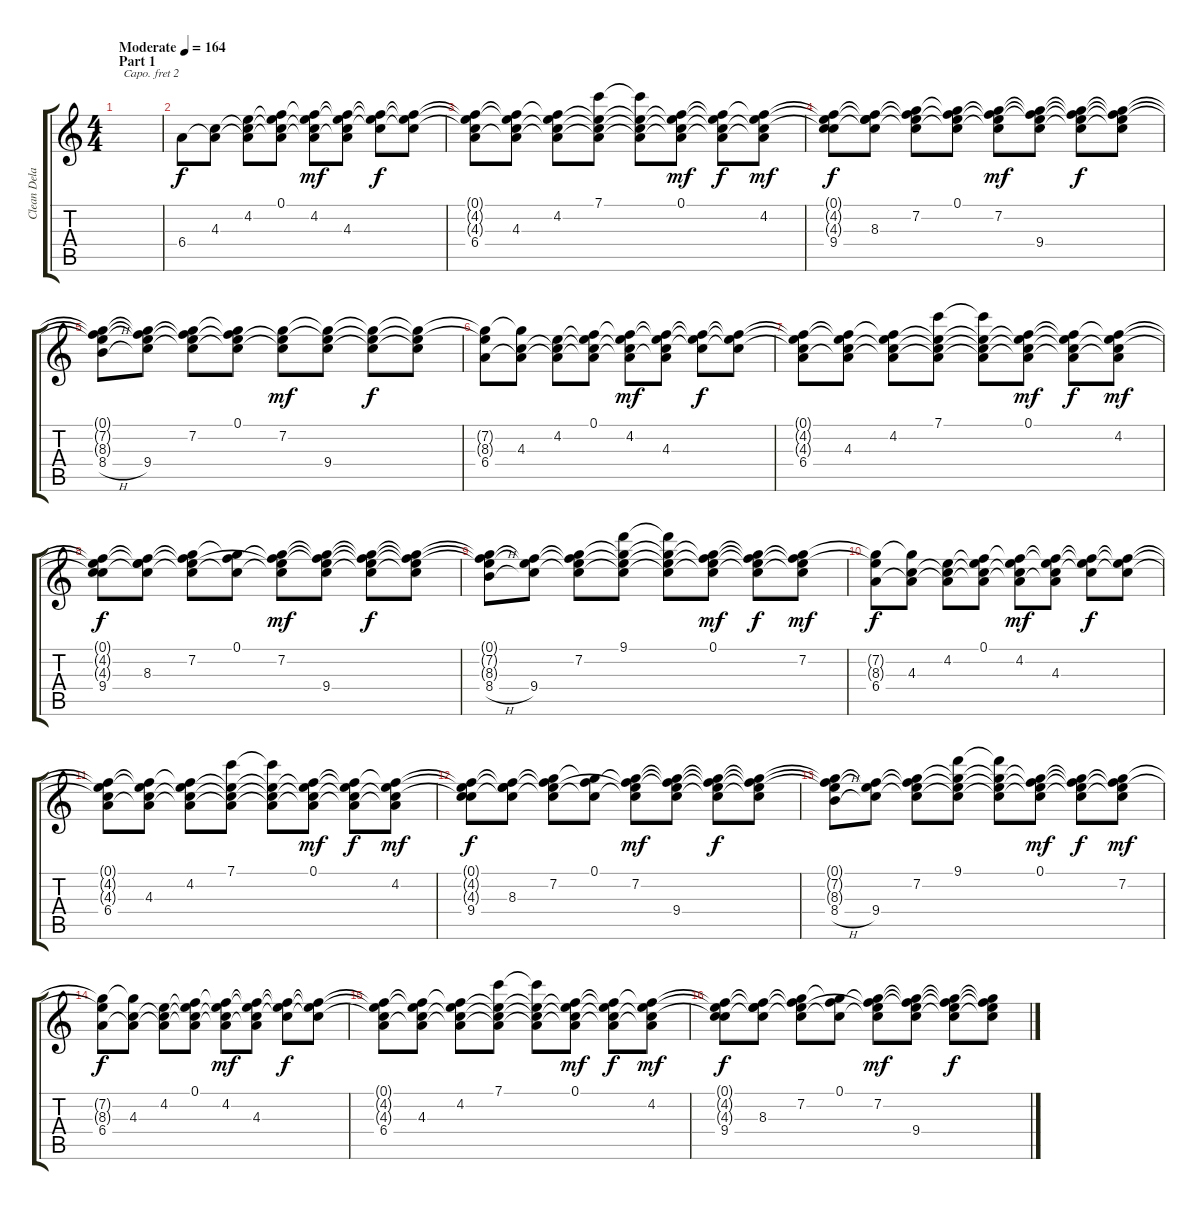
\track ("Clean Delay 4" "Clean Dela") {instrument electricguitarclean}
\staff {score tabs}
\capo 2
\tuning (Eb4 Bb3 Gb3 Db3 Ab2 Eb2) {hide}
\ts (4 4)
\section ("" "Part 1")
\tempo (164 "Moderate")
\clef g2
\ks c
|
6.4.8 (4.3 6.4{t}).8 (4.2 4.3{t} 6.4{t}).8 (0.1 4.2{t} 4.3{t} 6.4{t}).8 (0.1{t} 4.2 4.3{t} 6.4{t}).8{dy mf} (0.1{t} 4.2{t} 4.3 6.4{t}).8 (0.1{t} 4.2{t} 4.3{t}).8{dy f} (0.1{t} 4.2{t} 4.3{t}).8 |
(0.1{t} 4.2{t} 4.3{t} 6.4).8 (0.1{t} 4.2{t} 4.3 6.4{t}).8 (0.1{t} 4.2 4.3{t} 6.4{t}).8 (7.1 4.2{t} 4.3{t} 6.4{t}).8 (7.1{t} 4.2{t} 4.3{t} 6.4{t}).8 (0.1 4.2{t} 4.3{t} 6.4{t}).8{dy mf} (0.1{t} 4.2{t} 4.3{t} 6.4{t}).8{dy f} (0.1{t} 4.2 4.3{t} 6.4{t}).8{dy mf} |
(0.1{t} 4.2{t} 4.3{t} 9.4).8{dy f} (0.1{t} 4.2{t} 8.3 9.4{t}).8 (0.1{t} 7.2 8.3{t} 9.4{t}).8 (0.1 7.2{t} 8.3{t} 9.4{t}).8 (0.1{t} 7.2 8.3{t} 9.4{t}).8{dy mf} (0.1{t} 7.2{t} 8.3{t} 9.4).8 (0.1{t} 7.2{t} 8.3{t} 9.4{t}).8{dy f} (0.1{t} 7.2{t} 8.3{t} 9.4{t}).8 |
(0.1{t} 7.2{t} 8.3{t} 8.4{h}).8 (0.1{t} 7.2{t} 8.3{t} 9.4).8 (0.1{t} 7.2 8.3{t} 9.4{t}).8 (0.1 7.2{t} 8.3{t} 9.4{t}).8 (7.2 8.3{t} 9.4{t}).8{dy mf} (7.2{t} 8.3{t} 9.4).8 (7.2{t} 8.3{t} 9.4{t}).8{dy f} (7.2{t} 8.3{t} 9.4{t}).8 |
(7.2{t} 8.3{t} 6.4).8 (7.2{t} 4.3 6.4{t}).8 (4.2 4.3{t} 6.4{t}).8 (0.1 4.2{t} 4.3{t} 6.4{t}).8 (0.1{t} 4.2 4.3{t} 6.4{t}).8{dy mf} (0.1{t} 4.2{t} 4.3 6.4{t}).8 (0.1{t} 4.2{t} 4.3{t}).8{dy f} (0.1{t} 4.2{t} 4.3{t}).8 |
(0.1{t} 4.2{t} 4.3{t} 6.4).8 (0.1{t} 4.2{t} 4.3 6.4{t}).8 (0.1{t} 4.2 4.3{t} 6.4{t}).8 (7.1 4.2{t} 4.3{t} 6.4{t}).8 (7.1{t} 4.2{t} 4.3{t} 6.4{t}).8 (0.1 4.2{t} 4.3{t} 6.4{t}).8{dy mf} (0.1{t} 4.2{t} 4.3{t} 6.4{t}).8{dy f} (0.1{t} 4.2 4.3{t} 6.4{t}).8{dy mf} |
(0.1{t} 4.2{t} 4.3{t} 9.4).8{dy f} (0.1{t} 4.2{t} 8.3 9.4{t}).8 (0.1{t} 7.2 8.3{t} 9.4{t}).8 (0.1 7.2{t} 9.4{t}).8 (0.1{t} 7.2 8.3{t} 9.4{t}).8{dy mf} (0.1{t} 7.2{t} 8.3{t} 9.4).8 (0.1{t} 7.2{t} 8.3{t} 9.4{t}).8{dy f} (0.1{t} 7.2{t} 8.3{t} 9.4{t}).8 |
(0.1{t} 7.2{t} 8.3{t} 8.4{h}).8 (0.1{t} 8.3{t} 9.4).8 (0.1{t} 7.2 8.3{t} 9.4{t}).8 (9.1 7.2{t} 8.3{t} 9.4{t}).8 (9.1{t} 7.2{t} 8.3{t} 9.4{t}).8 (0.1 7.2{t} 8.3{t} 9.4{t}).8{dy mf} (0.1{t} 7.2{t} 8.3{t} 9.4{t}).8{dy f} (0.1{t} 7.2 8.3{t} 9.4{t}).8{dy mf} |
(7.2{t} 8.3{t} 6.4).8{dy f} (7.2{t} 4.3 6.4{t}).8 (4.2 4.3{t} 6.4{t}).8 (0.1 4.2{t} 4.3{t} 6.4{t}).8 (0.1{t} 4.2 4.3{t} 6.4{t}).8{dy mf} (0.1{t} 4.2{t} 4.3 6.4{t}).8 (0.1{t} 4.2{t} 4.3{t}).8{dy f} (0.1{t} 4.2{t} 4.3{t}).8 |
(0.1{t} 4.2{t} 4.3{t} 6.4).8 (0.1{t} 4.2{t} 4.3 6.4{t}).8 (0.1{t} 4.2 4.3{t} 6.4{t}).8 (7.1 4.2{t} 4.3{t} 6.4{t}).8 (7.1{t} 4.2{t} 4.3{t} 6.4{t}).8 (0.1 4.2{t} 4.3{t} 6.4{t}).8{dy mf} (0.1{t} 4.2{t} 4.3{t} 6.4{t}).8{dy f} (0.1{t} 4.2 4.3{t} 6.4{t}).8{dy mf} |
(0.1{t} 4.2{t} 4.3{t} 9.4).8{dy f} (0.1{t} 4.2{t} 8.3 9.4{t}).8 (0.1{t} 7.2 8.3{t} 9.4{t}).8 (0.1 7.2{t} 9.4{t}).8 (0.1{t} 7.2 8.3{t} 9.4{t}).8{dy mf} (0.1{t} 7.2{t} 8.3{t} 9.4).8 (0.1{t} 7.2{t} 8.3{t} 9.4{t}).8{dy f} (0.1{t} 7.2{t} 8.3{t} 9.4{t}).8 |
(0.1{t} 7.2{t} 8.3{t} 8.4{h}).8 (0.1{t} 8.3{t} 9.4).8 (0.1{t} 7.2 8.3{t} 9.4{t}).8 (9.1 7.2{t} 8.3{t} 9.4{t}).8 (9.1{t} 7.2{t} 8.3{t} 9.4{t}).8 (0.1 7.2{t} 8.3{t} 9.4{t}).8{dy mf} (0.1{t} 7.2{t} 8.3{t} 9.4{t}).8{dy f} (0.1{t} 7.2 8.3{t} 9.4{t}).8{dy mf} |
(7.2{t} 8.3{t} 6.4).8{dy f} (7.2{t} 4.3 6.4{t}).8 (4.2 4.3{t} 6.4{t}).8 (0.1 4.2{t} 4.3{t} 6.4{t}).8 (0.1{t} 4.2 4.3{t} 6.4{t}).8{dy mf} (0.1{t} 4.2{t} 4.3 6.4{t}).8 (0.1{t} 4.2{t} 4.3{t}).8{dy f} (0.1{t} 4.2{t} 4.3{t}).8 |
(0.1{t} 4.2{t} 4.3{t} 6.4).8 (0.1{t} 4.2{t} 4.3 6.4{t}).8 (0.1{t} 4.2 4.3{t} 6.4{t}).8 (7.1 4.2{t} 4.3{t} 6.4{t}).8 (7.1{t} 4.2{t} 4.3{t} 6.4{t}).8 (0.1 4.2{t} 4.3{t} 6.4{t}).8{dy mf} (0.1{t} 4.2{t} 4.3{t} 6.4{t}).8{dy f} (0.1{t} 4.2 4.3{t} 6.4{t}).8{dy mf} |
(0.1{t} 4.2{t} 4.3{t} 9.4).8{dy f} (0.1{t} 4.2{t} 8.3 9.4{t}).8 (0.1{t} 7.2 8.3{t} 9.4{t}).8 (0.1 7.2{t} 9.4{t}).8 (0.1{t} 7.2 8.3{t} 9.4{t}).8{dy mf} (0.1{t} 7.2{t} 8.3{t} 9.4).8 (0.1{t} 7.2{t} 8.3{t} 9.4{t}).8{dy f} (0.1{t} 7.2{t} 8.3{t} 9.4{t}).8
